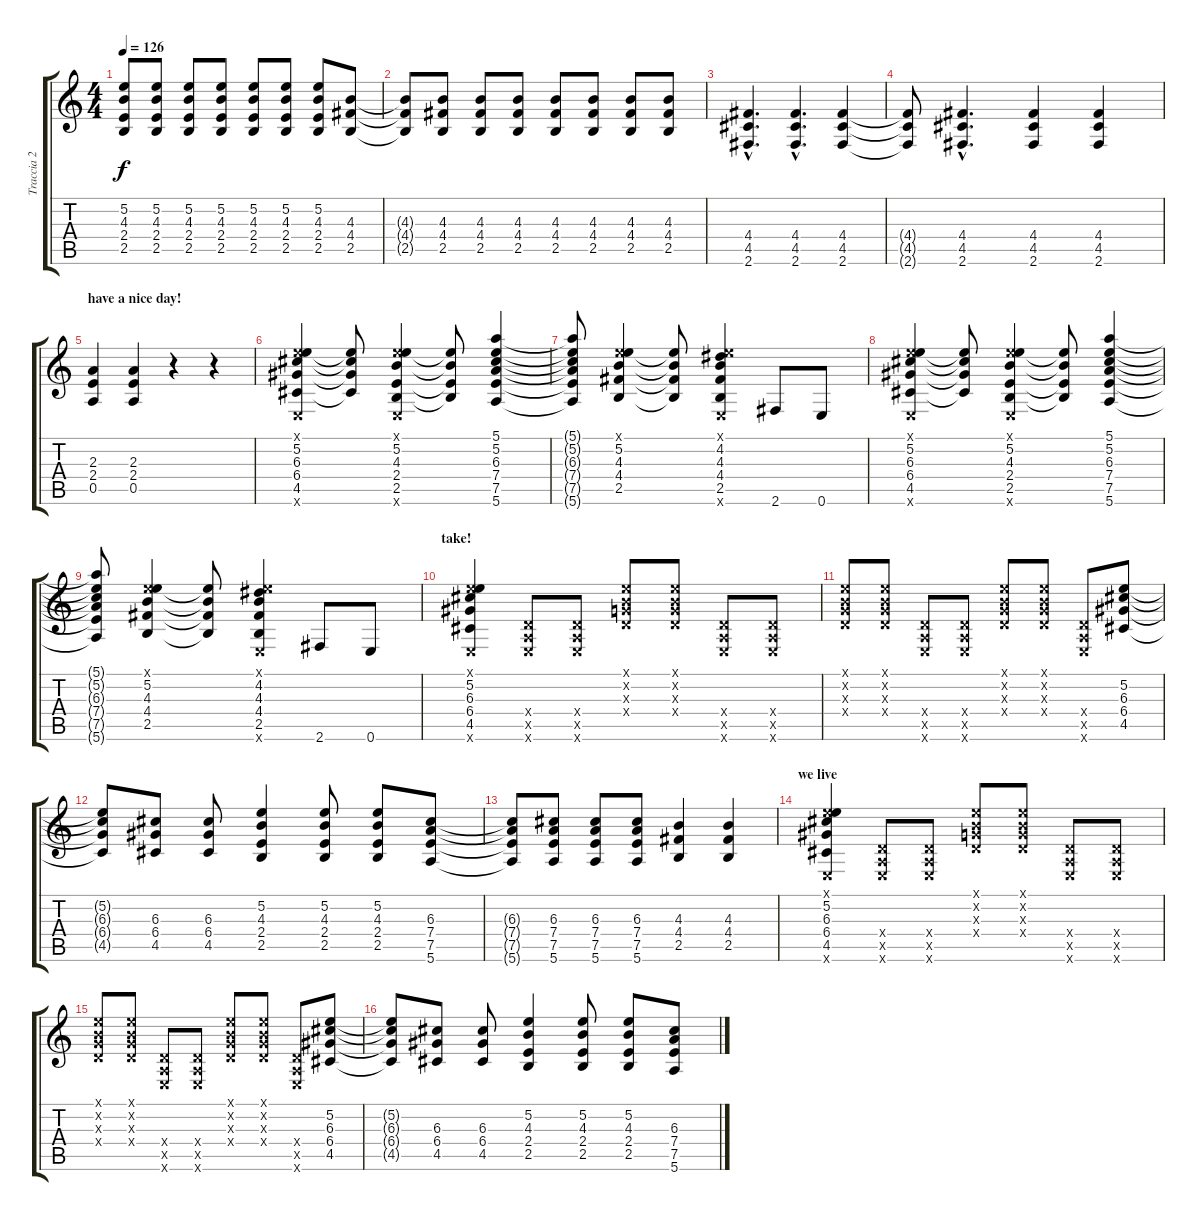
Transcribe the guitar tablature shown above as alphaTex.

\track ("Traccia 2" "Traccia 2") {instrument distortionguitar}
\staff {score tabs}
\tuning (E4 B3 G3 D3 A2 E2) {hide}
\ts (4 4)
\tempo 126
\clef g2
\ks c
(5.2{t} 4.3{t} 2.4{t} 2.5{t}).8{dy f} (5.2 4.3 2.4 2.5).8 (5.2 4.3 2.4 2.5).8 (5.2 4.3 2.4 2.5).8 (5.2 4.3 2.4 2.5).8 (5.2 4.3 2.4 2.5).8 (5.2 4.3 2.4 2.5).8 (4.3 4.4 2.5).8 |
(4.3{t} 4.4{t} 2.5{t}).8 (4.3 4.4 2.5).8 (4.3 4.4 2.5).8 (4.3 4.4 2.5).8 (4.3 4.4 2.5).8 (4.3 4.4 2.5).8 (4.3 4.4 2.5).8 (4.3 4.4 2.5).8 |
(4.4{hac} 4.5{hac} 2.6{hac}).4{d} (4.4{hac} 4.5{hac} 2.6{hac}).4{d} (4.4 4.5 2.6).4 |
(4.4{t} 4.5{t} 2.6{t}).8 (4.4{hac} 4.5{hac} 2.6{hac}).4{d} (4.4 4.5 2.6).4 (4.4 4.5 2.6).4 |
\section ("" "have a nice day!")
(2.3 2.4 0.5).4 (2.3 2.4 0.5).4 r.4 r.4 |
(0.1{x} 5.2 6.3 6.4 4.5 0.6{x}).4 (5.2{t} 6.3{t} 6.4{t} 4.5{t}).8 (0.1{x} 5.2 4.3 2.4 2.5 0.6{x}).4 (5.2{t} 4.3{t} 2.4{t} 2.5{t}).8 (5.1 5.2 6.3 7.4 7.5 5.6).4 |
(5.1{t} 5.2{t} 6.3{t} 7.4{t} 7.5{t} 5.6{t}).8 (0.1{x} 5.2 4.3 4.4 2.5).4 (5.2{t} 4.3{t} 4.4{t} 2.5{t}).8 (0.1{x} 4.2 4.3 4.4 2.5 0.6{x}).4 2.6.8 0.6.8 |
(0.1{x} 5.2 6.3 6.4 4.5 0.6{x}).4 (5.2{t} 6.3{t} 6.4{t} 4.5{t}).8 (0.1{x} 5.2 4.3 2.4 2.5 0.6{x}).4 (5.2{t} 4.3{t} 2.4{t} 2.5{t}).8 (5.1 5.2 6.3 7.4 7.5 5.6).4 |
(5.1{t} 5.2{t} 6.3{t} 7.4{t} 7.5{t} 5.6{t}).8 (0.1{x} 5.2 4.3 4.4 2.5).4 (5.2{t} 4.3{t} 4.4{t} 2.5{t}).8 (0.1{x} 4.2 4.3 4.4 2.5 0.6{x}).4 2.6.8 0.6.8 |
\section ("" "take!")
(0.1{x} 5.2 6.3 6.4 4.5 0.6{x}).4 (0.4{x} 0.5{x} 0.6{x}).8 (0.4{x} 0.5{x} 0.6{x}).8 (0.1{x} 0.2{x} 0.3{x} 0.4{x}).8 (0.1{x} 0.2{x} 0.3{x} 0.4{x}).8 (0.4{x} 0.5{x} 0.6{x}).8 (0.4{x} 0.5{x} 0.6{x}).8 |
(0.1{x} 0.2{x} 0.3{x} 0.4{x}).8 (0.1{x} 0.2{x} 0.3{x} 0.4{x}).8 (0.4{x} 0.5{x} 0.6{x}).8 (0.4{x} 0.5{x} 0.6{x}).8 (0.1{x} 0.2{x} 0.3{x} 0.4{x}).8 (0.1{x} 0.2{x} 0.3{x} 0.4{x}).8 (0.4{x} 0.5{x} 0.6{x}).8 (5.2 6.3 6.4 4.5).8 |
(5.2{t} 6.3{t} 6.4{t} 4.5{t}).8 (6.3 6.4 4.5).8 (6.3 6.4 4.5).8 (5.2 4.3 2.4 2.5).4 (5.2 4.3 2.4 2.5).8 (5.2 4.3 2.4 2.5).8 (6.3 7.4 7.5 5.6).8 |
(6.3{t} 7.4{t} 7.5{t} 5.6{t}).8 (6.3 7.4 7.5 5.6).8 (6.3 7.4 7.5 5.6).8 (6.3 7.4 7.5 5.6).8 (4.3 4.4 2.5).4 (4.3 4.4 2.5).4 |
\section ("" "we live")
(0.1{x} 5.2 6.3 6.4 4.5 0.6{x}).4 (0.4{x} 0.5{x} 0.6{x}).8 (0.4{x} 0.5{x} 0.6{x}).8 (0.1{x} 0.2{x} 0.3{x} 0.4{x}).8 (0.1{x} 0.2{x} 0.3{x} 0.4{x}).8 (0.4{x} 0.5{x} 0.6{x}).8 (0.4{x} 0.5{x} 0.6{x}).8 |
(0.1{x} 0.2{x} 0.3{x} 0.4{x}).8 (0.1{x} 0.2{x} 0.3{x} 0.4{x}).8 (0.4{x} 0.5{x} 0.6{x}).8 (0.4{x} 0.5{x} 0.6{x}).8 (0.1{x} 0.2{x} 0.3{x} 0.4{x}).8 (0.1{x} 0.2{x} 0.3{x} 0.4{x}).8 (0.4{x} 0.5{x} 0.6{x}).8 (5.2 6.3 6.4 4.5).8 |
(5.2{t} 6.3{t} 6.4{t} 4.5{t}).8 (6.3 6.4 4.5).8 (6.3 6.4 4.5).8 (5.2 4.3 2.4 2.5).4 (5.2 4.3 2.4 2.5).8 (5.2 4.3 2.4 2.5).8 (6.3 7.4 7.5 5.6).8
